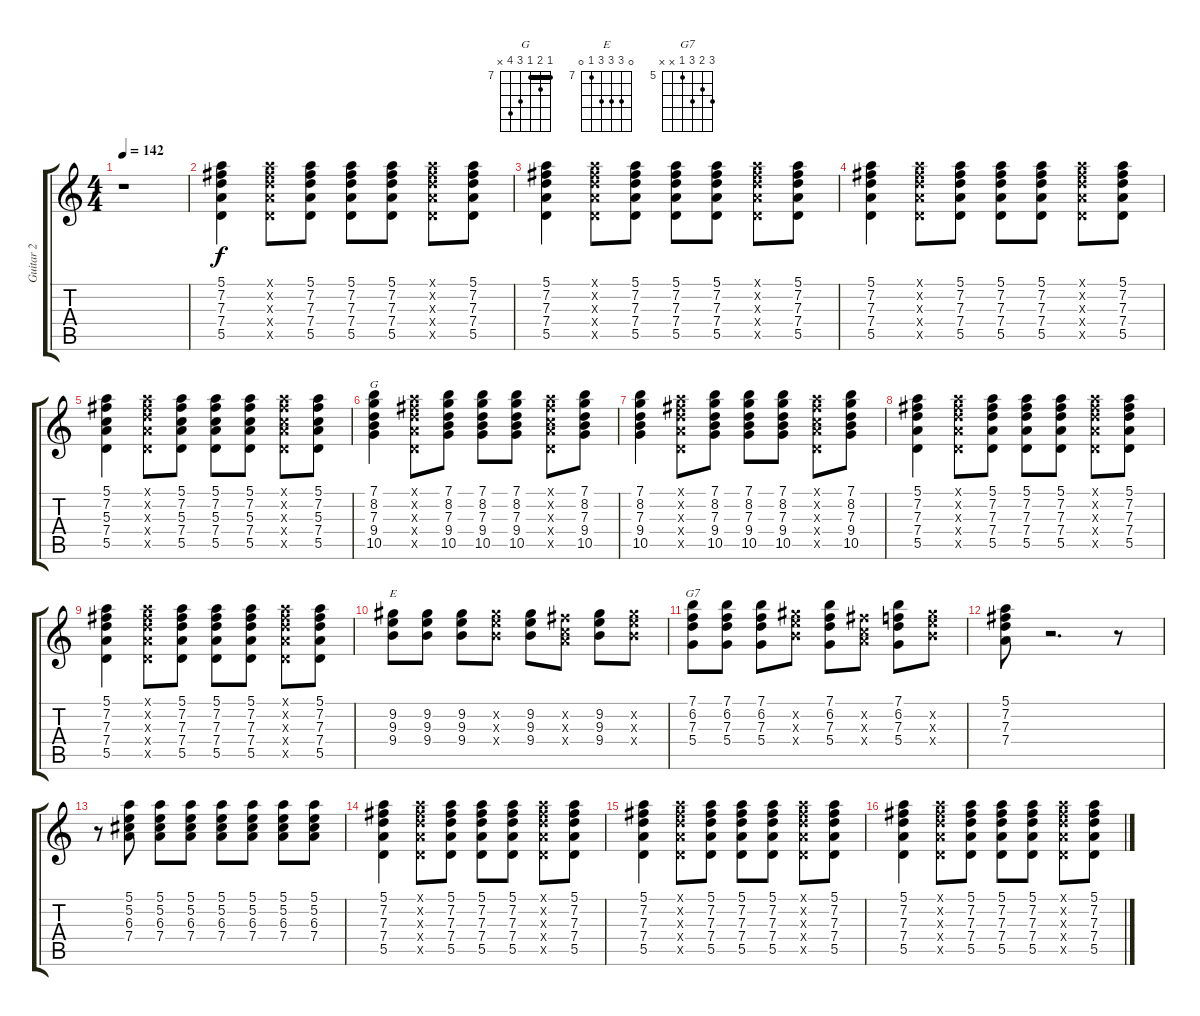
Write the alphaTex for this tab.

\track ("Guitar 2" "Guitar 2") {instrument electricguitarclean}
\staff {score tabs}
\tuning (E4 B3 G3 D3 A2 E2) {hide}
\chord ("G" 7 8 7 9 10 x) {firstfret 7 barre 7}
\chord ("E" 0 9 9 9 7 0) {firstfret 7}
\chord ("G7" 7 6 7 5 x x) {firstfret 5}
\ts (4 4)
\tempo 142
\clef g2
\ks c
r.1{dy f instrument electricguitarclean} |
(5.1 7.2 7.3 7.4 5.5).4 (5.1{x} 7.2{x} 7.3{x} 7.4{x} 5.5{x}).8 (5.1 7.2 7.3 7.4 5.5).8 (5.1 7.2 7.3 7.4 5.5).8 (5.1 7.2 7.3 7.4 5.5).8 (5.1{x} 7.2{x} 7.3{x} 7.4{x} 5.5{x}).8 (5.1 7.2 7.3 7.4 5.5).8 |
(5.1 7.2 7.3 7.4 5.5).4 (5.1{x} 7.2{x} 7.3{x} 7.4{x} 5.5{x}).8 (5.1 7.2 7.3 7.4 5.5).8 (5.1 7.2 7.3 7.4 5.5).8 (5.1 7.2 7.3 7.4 5.5).8 (5.1{x} 7.2{x} 7.3{x} 7.4{x} 5.5{x}).8 (5.1 7.2 7.3 7.4 5.5).8 |
(5.1 7.2 7.3 7.4 5.5).4 (5.1{x} 7.2{x} 7.3{x} 7.4{x} 5.5{x}).8 (5.1 7.2 7.3 7.4 5.5).8 (5.1 7.2 7.3 7.4 5.5).8 (5.1 7.2 7.3 7.4 5.5).8 (5.1{x} 7.2{x} 7.3{x} 7.4{x} 5.5{x}).8 (5.1 7.2 7.3 7.4 5.5).8 |
(5.1 7.2 5.3 7.4 5.5).4 (5.1{x} 7.2{x} 7.3{x} 7.4{x} 5.5{x}).8 (5.1 7.2 5.3 7.4 5.5).8 (5.1 7.2 5.3 7.4 5.5).8 (5.1 7.2 5.3 7.4 5.5).8 (5.1{x} 7.2{x} 5.3{x} 7.4{x} 5.5{x}).8 (5.1 7.2 5.3 7.4 5.5).8 |
(7.1 8.2 7.3 9.4 10.5).4{ch "G"} (5.1{x} 7.2{x} 7.3{x} 7.4{x} 5.5{x}).8 (7.1 8.2 7.3 9.4 10.5).8 (7.1 8.2 7.3 9.4 10.5).8 (7.1 8.2 7.3 9.4 10.5).8 (5.1{x} 7.2{x} 5.3{x} 7.4{x} 5.5{x}).8 (7.1 8.2 7.3 9.4 10.5).8 |
(7.1 8.2 7.3 9.4 10.5).4 (5.1{x} 7.2{x} 7.3{x} 7.4{x} 5.5{x}).8 (7.1 8.2 7.3 9.4 10.5).8 (7.1 8.2 7.3 9.4 10.5).8 (7.1 8.2 7.3 9.4 10.5).8 (5.1{x} 7.2{x} 5.3{x} 7.4{x} 5.5{x}).8 (7.1 8.2 7.3 9.4 10.5).8 |
(5.1 7.2 7.3 7.4 5.5).4 (5.1{x} 7.2{x} 7.3{x} 7.4{x} 5.5{x}).8 (5.1 7.2 7.3 7.4 5.5).8 (5.1 7.2 7.3 7.4 5.5).8 (5.1 7.2 7.3 7.4 5.5).8 (5.1{x} 7.2{x} 7.3{x} 7.4{x} 5.5{x}).8 (5.1 7.2 7.3 7.4 5.5).8 |
(5.1 7.2 7.3 7.4 5.5).4 (5.1{x} 7.2{x} 7.3{x} 7.4{x} 5.5{x}).8 (5.1 7.2 7.3 7.4 5.5).8 (5.1 7.2 7.3 7.4 5.5).8 (5.1 7.2 7.3 7.4 5.5).8 (5.1{x} 7.2{x} 7.3{x} 7.4{x} 5.5{x}).8 (5.1 7.2 7.3 7.4 5.5).8 |
(9.2 9.3 9.4).8{ch "E"} (9.2 9.3 9.4).8 (9.2 9.3 9.4).8 (9.2{x} 9.3{x} 9.4{x}).8 (9.2 9.3 9.4).8 (7.2{x} 5.3{x} 7.4{x}).8 (9.2 9.3 9.4).8 (9.2{x} 9.3{x} 9.4{x}).8 |
(7.1 6.2 7.3 5.4).8{ch "G7"} (7.1 6.2 7.3 5.4).8 (7.1 6.2 7.3 5.4).8 (9.2{x} 9.3{x} 9.4{x}).8 (7.1 6.2 7.3 5.4).8 (7.2{x} 5.3{x} 7.4{x}).8 (7.1 6.2 7.3 5.4).8 (9.2{x} 9.3{x} 9.4{x}).8 |
(5.1 7.2 7.3 7.4).8 r.2{d} r.8 |
r.8 (5.1 5.2 6.3 7.4).8 (5.1 5.2 6.3 7.4).8 (5.1 5.2 6.3 7.4).8 (5.1 5.2 6.3 7.4).8 (5.1 5.2 6.3 7.4).8 (5.1 5.2 6.3 7.4).8 (5.1 5.2 6.3 7.4).8 |
(5.1 7.2 7.3 7.4 5.5).4 (5.1{x} 7.2{x} 7.3{x} 7.4{x} 5.5{x}).8 (5.1 7.2 7.3 7.4 5.5).8 (5.1 7.2 7.3 7.4 5.5).8 (5.1 7.2 7.3 7.4 5.5).8 (5.1{x} 7.2{x} 7.3{x} 7.4{x} 5.5{x}).8 (5.1 7.2 7.3 7.4 5.5).8 |
(5.1 7.2 7.3 7.4 5.5).4 (5.1{x} 7.2{x} 7.3{x} 7.4{x} 5.5{x}).8 (5.1 7.2 7.3 7.4 5.5).8 (5.1 7.2 7.3 7.4 5.5).8 (5.1 7.2 7.3 7.4 5.5).8 (5.1{x} 7.2{x} 7.3{x} 7.4{x} 5.5{x}).8 (5.1 7.2 7.3 7.4 5.5).8 |
(5.1 7.2 7.3 7.4 5.5).4 (5.1{x} 7.2{x} 7.3{x} 7.4{x} 5.5{x}).8 (5.1 7.2 7.3 7.4 5.5).8 (5.1 7.2 7.3 7.4 5.5).8 (5.1 7.2 7.3 7.4 5.5).8 (5.1{x} 7.2{x} 7.3{x} 7.4{x} 5.5{x}).8 (5.1 7.2 7.3 7.4 5.5).8
